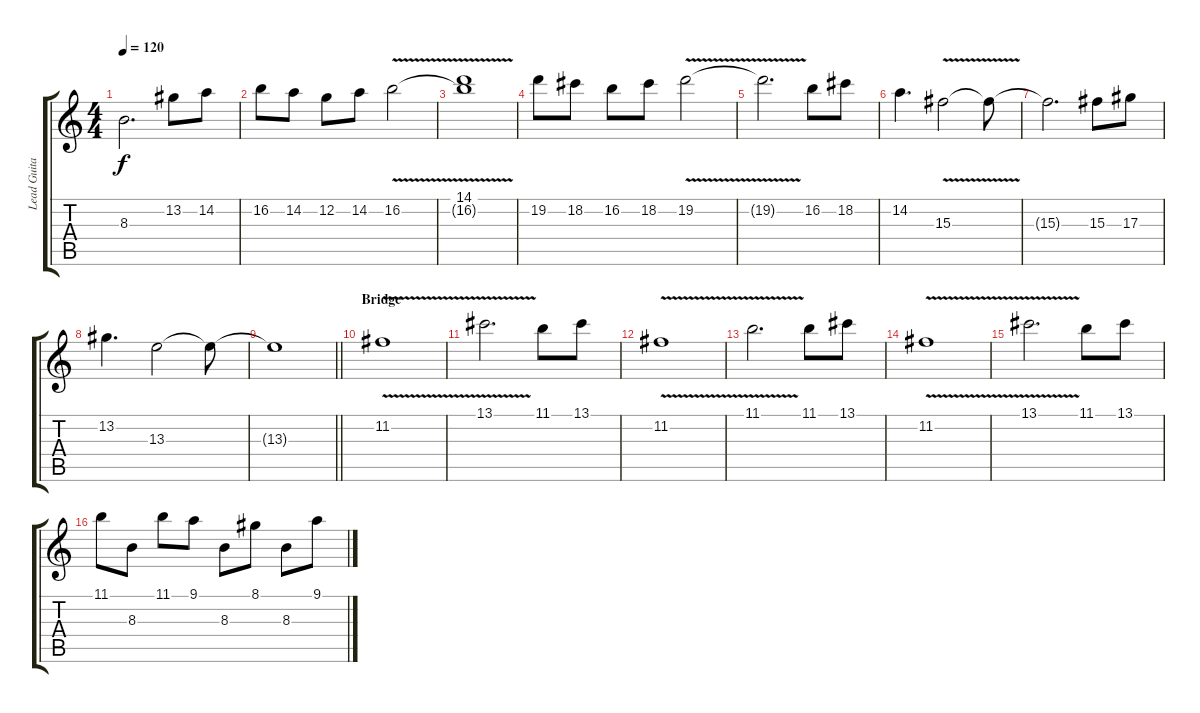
\track ("Lead Guitar 2" "Lead Guita") {instrument overdrivenguitar}
\staff {score tabs}
\tuning (C4 G3 Eb3 Bb2 F2 C2) {hide}
\ts (4 4)
\tempo 120
\clef g2
\ks c
8.3.2{d dy f volume 9 balance 8 instrument overdrivenguitar} 13.2.8 14.2.8 |
16.2.8 14.2.8 12.2.8 14.2.8 16.2{v}.2 |
(14.1 16.2{t}).1 |
19.2.8 18.2.8 16.2.8 18.2.8 19.2{v}.2 |
19.2{t}.2{d} 16.2.8 18.2.8 |
14.2.4{d} 15.3{v}.2 15.3{t}.8 |
15.3{t}.2{d} 15.3.8 17.3.8 |
13.2.4{d} 13.3.2 13.3{t}.8 |
\barLineRight lightlight
13.3{t}.1 |
\section ("" "Bridge")
11.2{v}.1{volume 10 balance 8 instrument overdrivenguitar} |
13.1{v}.2{d} 11.1.8 13.1.8 |
11.2{v}.1 |
11.1{v}.2{d} 11.1.8 13.1.8 |
11.2{v}.1 |
13.1{v}.2{d} 11.1.8 13.1.8 |
11.1.8{volume 8 balance 5} 8.3.8 11.1.8 9.1.8 8.3.8 8.1.8 8.3.8 9.1.8
